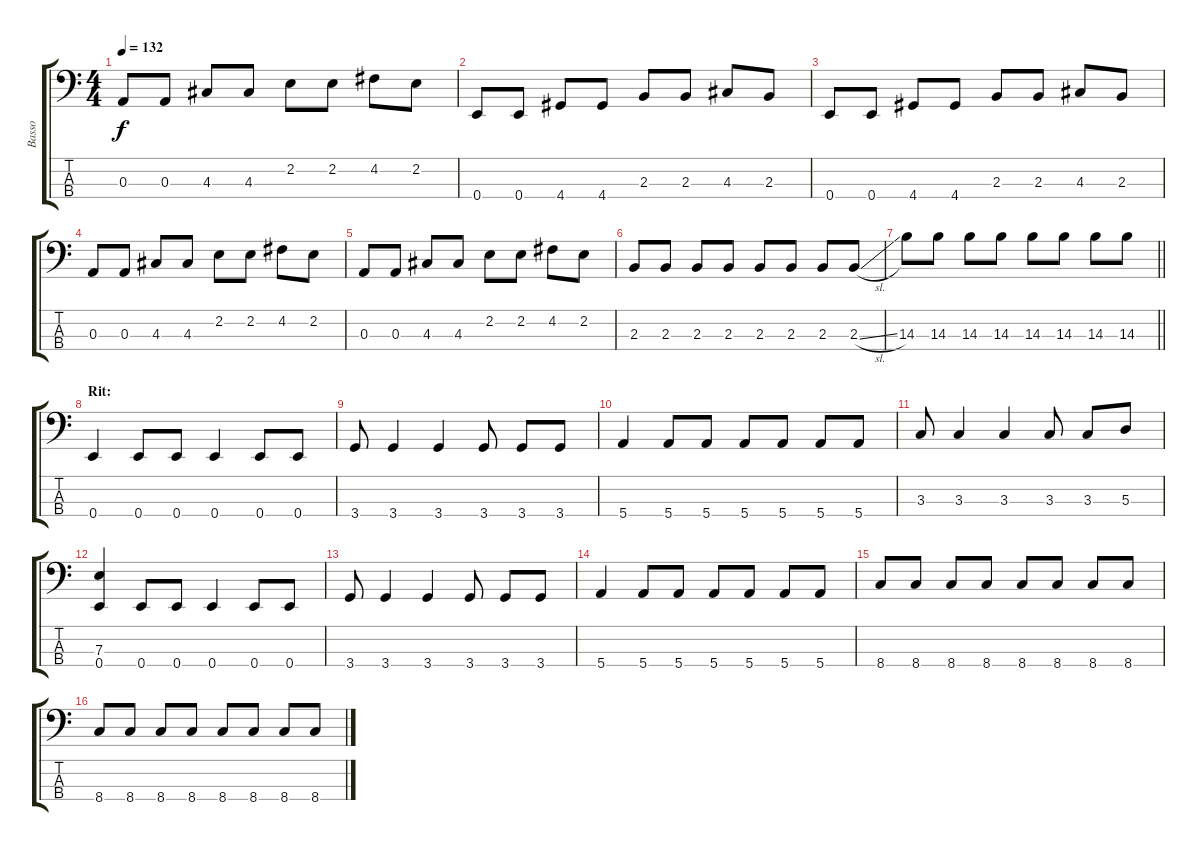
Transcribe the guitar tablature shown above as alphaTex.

\track ("Basso" "Basso") {instrument electricbasspick}
\staff {score tabs}
\tuning (G2 D2 A1 E1) {hide}
\ts (4 4)
\tempo 132
\clef f4
\ks c
0.3.8{dy f} 0.3.8 4.3.8 4.3.8 2.2.8 2.2.8 4.2.8 2.2.8 |
0.4.8 0.4.8 4.4.8 4.4.8 2.3.8 2.3.8 4.3.8 2.3.8 |
0.4.8 0.4.8 4.4.8 4.4.8 2.3.8 2.3.8 4.3.8 2.3.8 |
0.3.8 0.3.8 4.3.8 4.3.8 2.2.8 2.2.8 4.2.8 2.2.8 |
0.3.8 0.3.8 4.3.8 4.3.8 2.2.8 2.2.8 4.2.8 2.2.8 |
2.3.8 2.3.8 2.3.8 2.3.8 2.3.8 2.3.8 2.3.8 2.3{sl}.8 |
\barLineRight lightlight
14.3.8 14.3.8 14.3.8 14.3.8 14.3.8 14.3.8 14.3.8 14.3.8 |
\section ("" "Rit:")
0.4.4 0.4.8 0.4.8 0.4.4 0.4.8 0.4.8 |
3.4.8 3.4.4 3.4.4 3.4.8 3.4.8 3.4.8 |
5.4.4 5.4.8 5.4.8 5.4.8 5.4.8 5.4.8 5.4.8 |
3.3.8 3.3.4 3.3.4 3.3.8 3.3.8 5.3.8 |
(7.3 0.4).4 0.4.8 0.4.8 0.4.4 0.4.8 0.4.8 |
3.4.8 3.4.4 3.4.4 3.4.8 3.4.8 3.4.8 |
5.4.4 5.4.8 5.4.8 5.4.8 5.4.8 5.4.8 5.4.8 |
8.4.8 8.4.8 8.4.8 8.4.8 8.4.8 8.4.8 8.4.8 8.4.8 |
8.4.8 8.4.8 8.4.8 8.4.8 8.4.8 8.4.8 8.4.8 8.4.8
